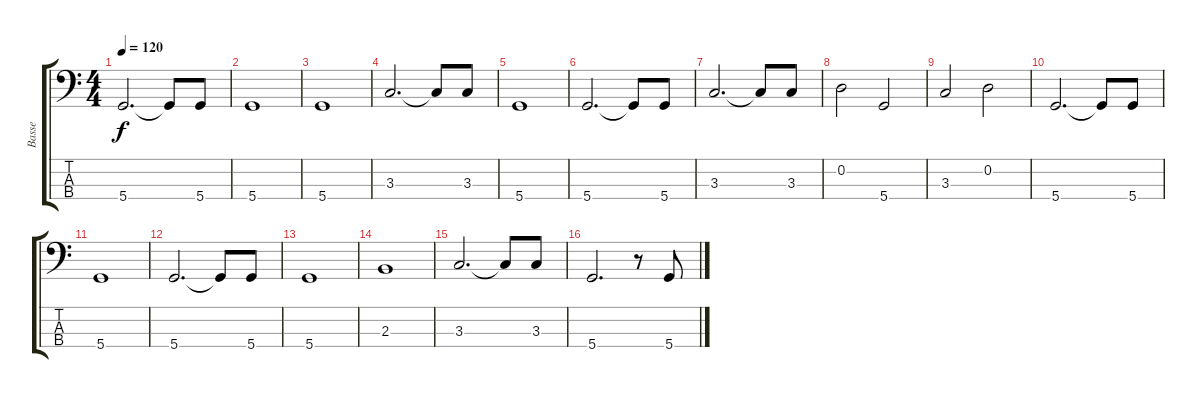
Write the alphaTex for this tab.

\track ("Basse" "Basse") {instrument electricbassfinger}
\staff {score tabs}
\tuning (G2 D2 A1 D1) {hide}
\ts (4 4)
\tempo 120
\clef f4
\ks c
5.4.2{d dy f} 5.4{t}.8 5.4.8 |
5.4.1 |
5.4.1 |
3.3.2{d} 3.3{t}.8 3.3.8 |
5.4.1 |
5.4.2{d} 5.4{t}.8 5.4.8 |
3.3.2{d} 3.3{t}.8 3.3.8 |
0.2.2 5.4.2 |
3.3.2 0.2.2 |
5.4.2{d} 5.4{t}.8 5.4.8 |
5.4.1 |
5.4.2{d} 5.4{t}.8 5.4.8 |
5.4.1 |
2.3.1 |
3.3.2{d} 3.3{t}.8 3.3.8 |
5.4.2{d} r.8 5.4.8
